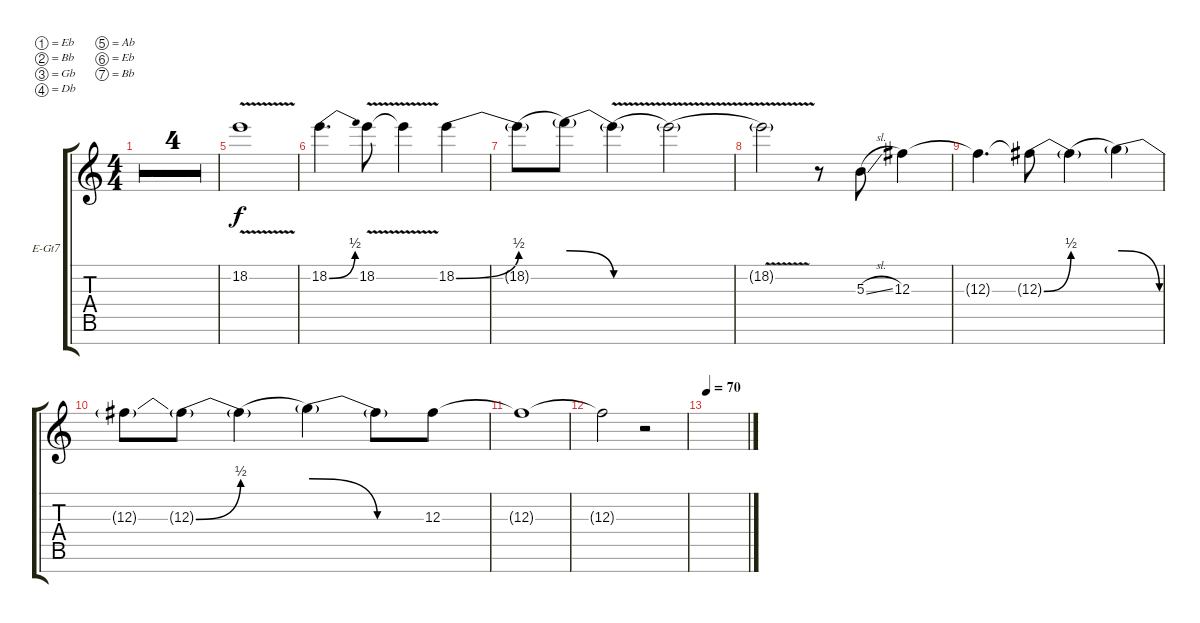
\defaultSystemsLayout 4
\bracketExtendMode groupsimilarinstruments
\firstSystemTrackNameOrientation horizontal
\otherSystemsTrackNameOrientation horizontal
\track ("Electric Guitar" "E-Gt7") {multiBarRest instrument overdrivenguitar}
\staff {score tabs}
\tuning (Eb4 Bb3 Gb3 Db3 Ab2 Eb2 Bb1)
\ts (4 4)
\tempo 120
\clef g2
\ks c
|
|
|
|
18.2{v}.1 |
18.2{be (bend 0 0 15 2)}.4{d} 18.2{v}.8 18.2{v t}.4 18.2{be (bend 0 0 15 2)}.4 |
18.2{be (hold 0 0 60 0) t}.8 18.2{be (release 0 2 15 0) t}.8 18.2{be (hold 0 0 60 0) v t}.4 18.2{be (hold 0 0 60 0) v t}.2 |
18.2{v t}.2 r.8 5.3{sl}.8 12.3.4 |
12.3{t}.4{d} 12.3{be (bend 0 0 16.2 2) t}.8 12.3{be (hold 0 0 60 0) t}.4 12.3{be (release 0 2 15 0) t}.4 |
12.3{t}.8 12.3{be (bend 0 0 60 2) t}.8 12.3{be (hold 0 0 60 0) t}.4 12.3{be (release 0 2 59.4 0) t}.4 12.3{be (hold 0 0 60 0) t}.8 12.3.8 |
12.3{t}.1 |
12.3{t}.2 r.2 |
\tempo 70
